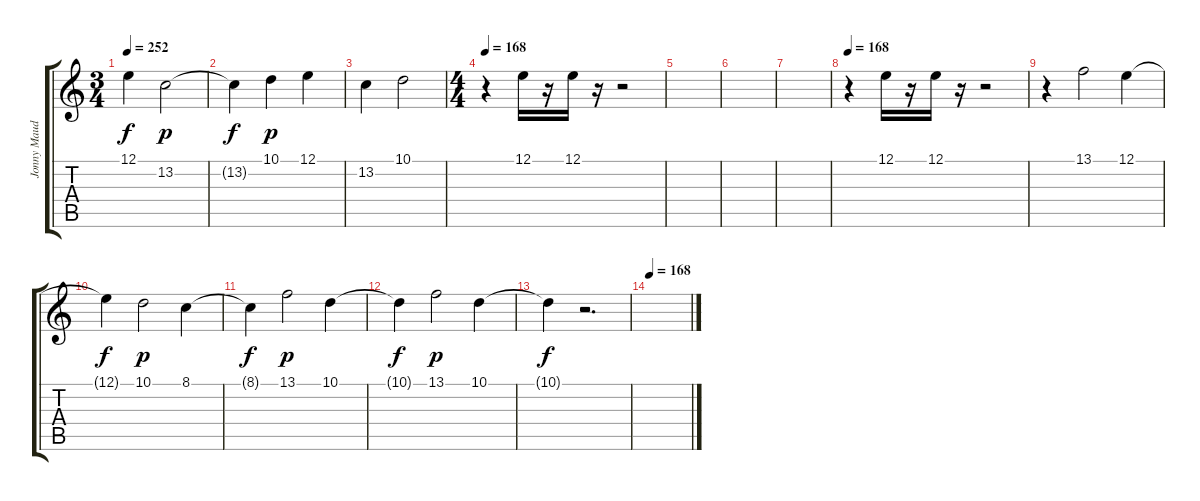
\track ("Jonny Maudling (Brass)" "Jonny Maud") {instrument brasssection}
\staff {score tabs}
\tuning (E4 B3 G3 D3 A2 E2) {hide}
\ts (3 4)
\tempo 252
\clef g2
\ks c
12.1{t}.4{dy f} 13.2.2{dy p} |
13.2{t}.4{dy f} 10.1.4{dy p} 12.1.4 |
13.2.4 10.1.2 |
\ts (4 4)
\tempo 168
r.4 12.1.16 r.16 12.1.16 r.16 r.2 |
|
|
|
\tempo 168
r.4 12.1.16 r.16 12.1.16 r.16 r.2 |
r.4 13.1.2 12.1.4 |
12.1{t}.4{dy f} 10.1.2{dy p} 8.1.4 |
8.1{t}.4{dy f} 13.1.2{dy p} 10.1.4 |
10.1{t}.4{dy f} 13.1.2{dy p} 10.1.4 |
10.1{t}.4{dy f} r.2{d} |
\tempo 168
